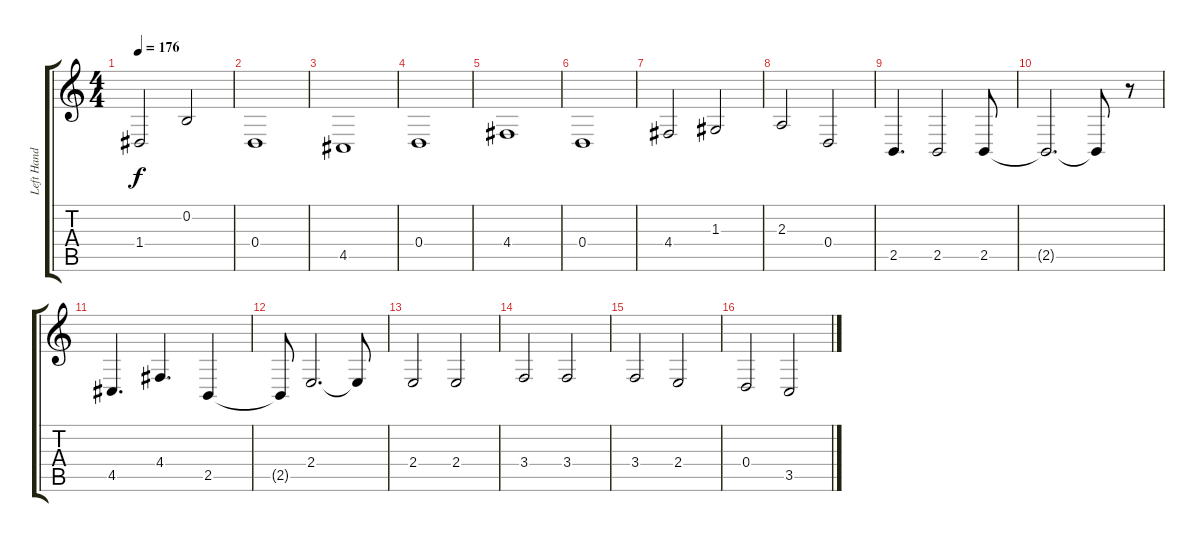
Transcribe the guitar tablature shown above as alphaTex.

\track ("Left Hand" "Left Hand") {instrument percussiveorgan}
\staff {score tabs}
\tuning (E4 B3 G3 D3 A2 E2) {hide}
\ts (4 4)
\tempo 176
\clef g2
\ks c
1.4.2{dy f} 0.2.2 |
0.4.1 |
4.5.1 |
0.4.1 |
4.4.1 |
0.4.1 |
4.4.2 1.3.2 |
2.3.2 0.4.2 |
2.5.4{d} 2.5.2 2.5.8 |
2.5{t}.2{d} 2.5{t}.8 r.8 |
4.5.4{d} 4.4.4{d} 2.5.4 |
2.5{t}.8 2.4.2{d} 2.4{t}.8 |
2.4.2 2.4.2 |
3.4.2 3.4.2 |
3.4.2 2.4.2 |
0.4.2 3.5.2
